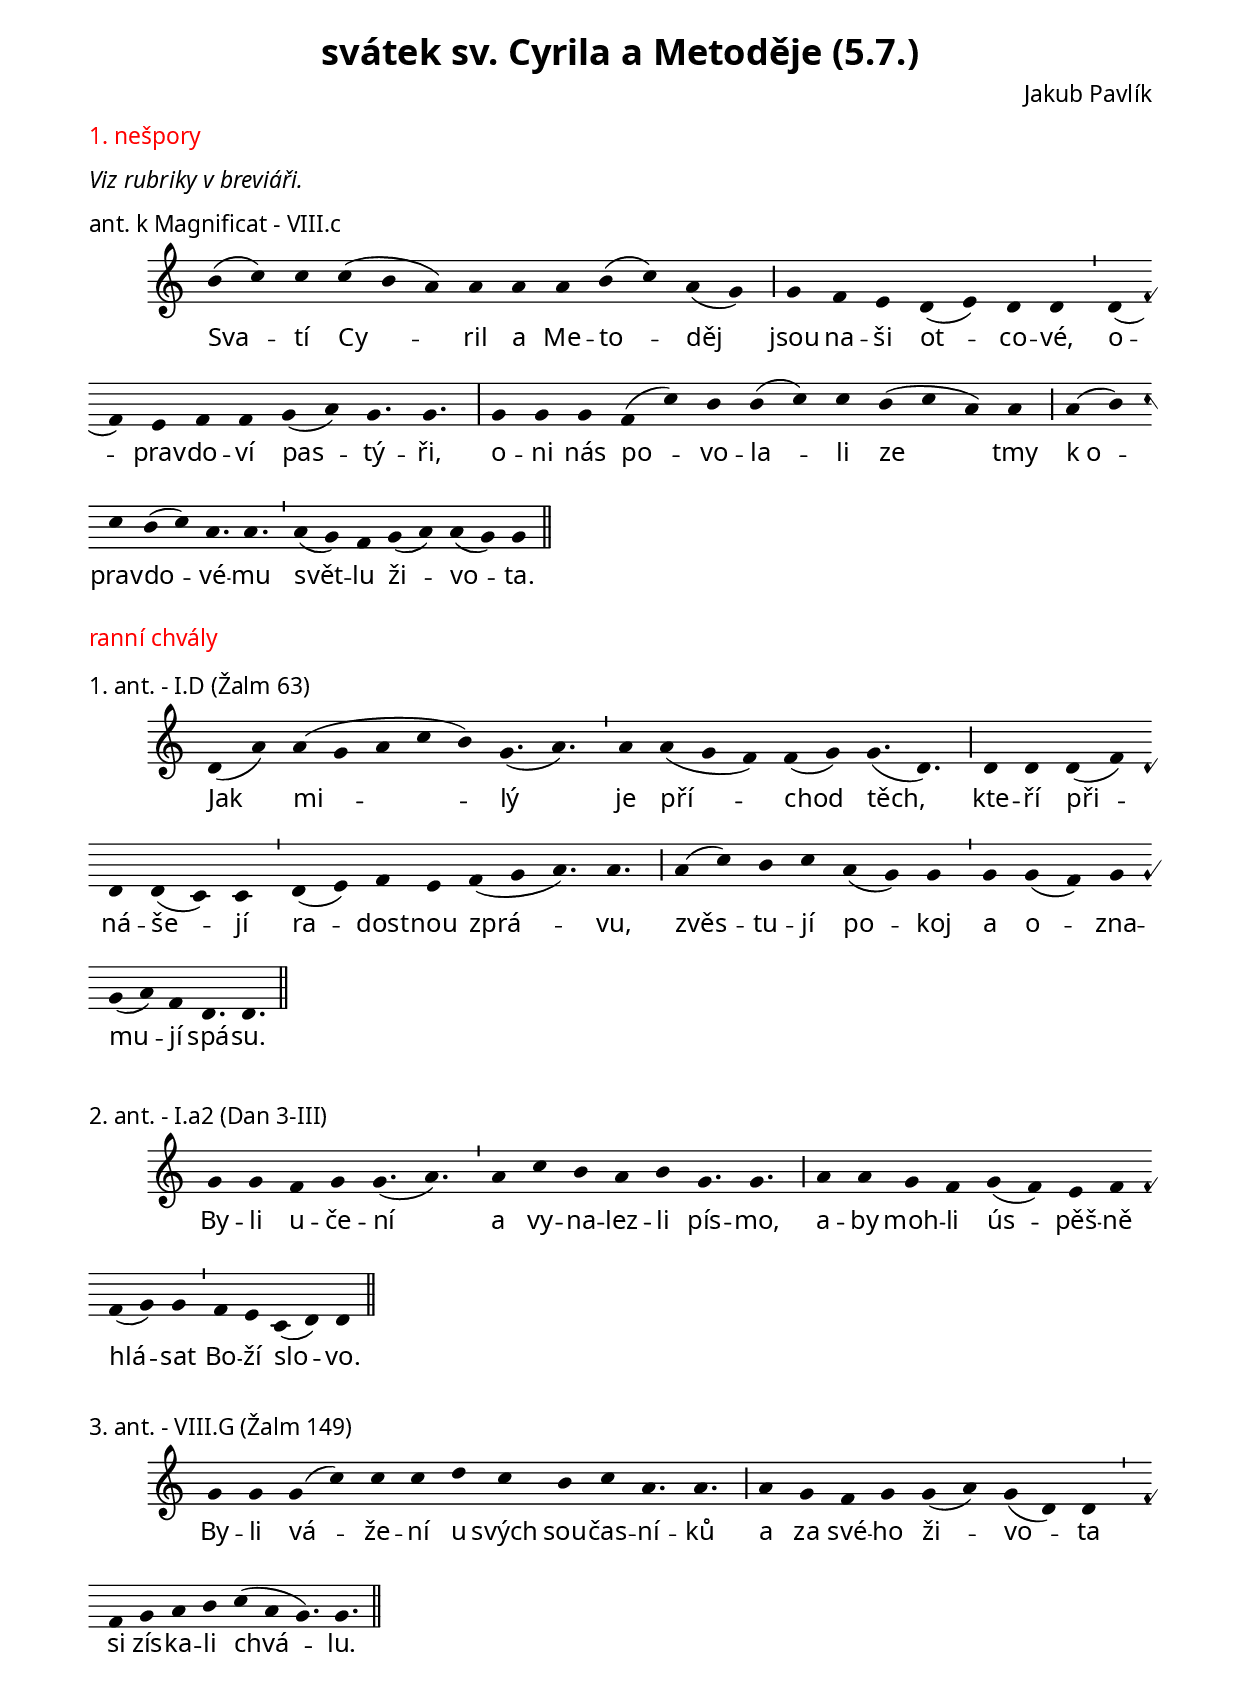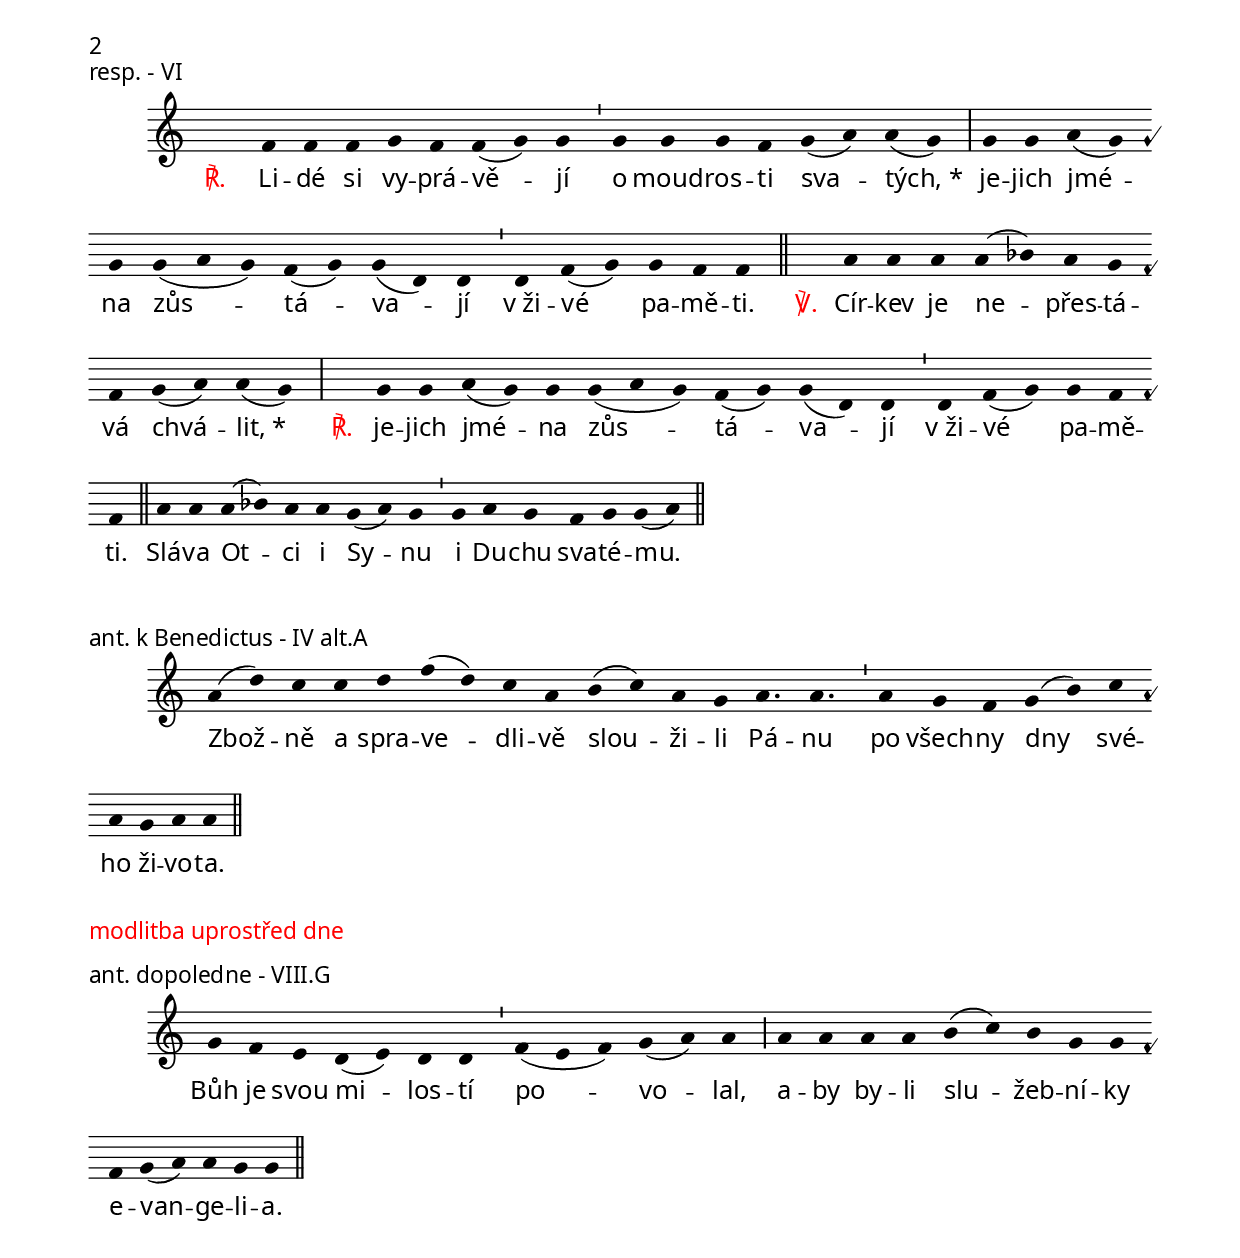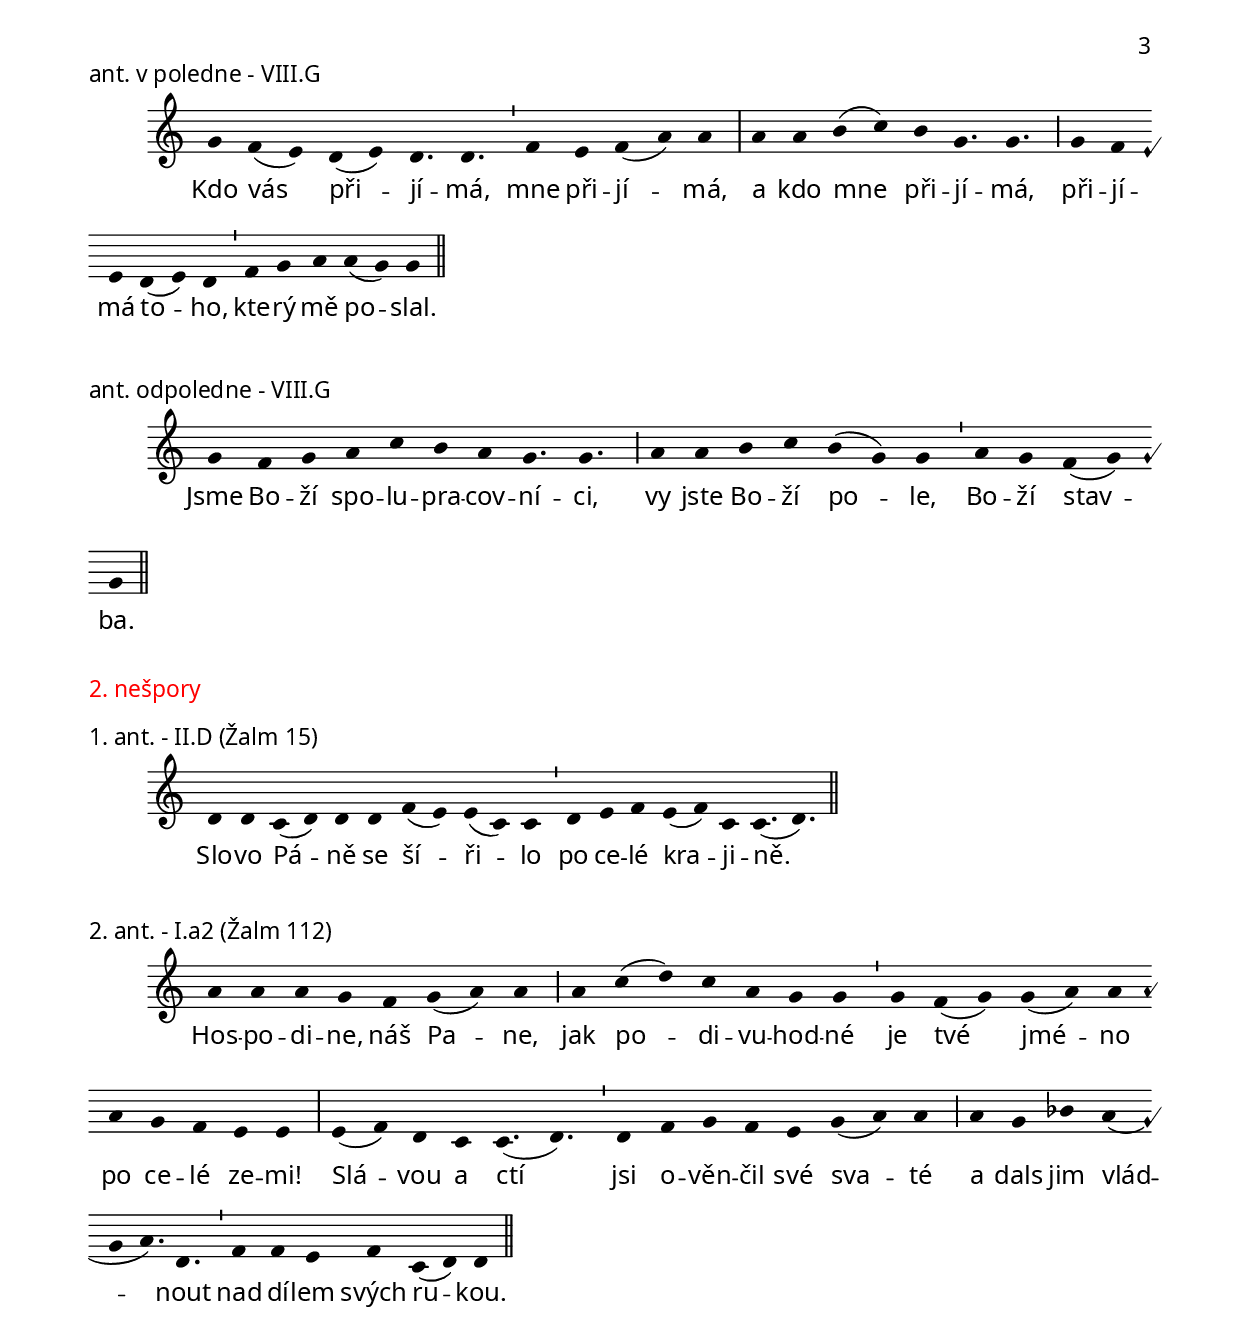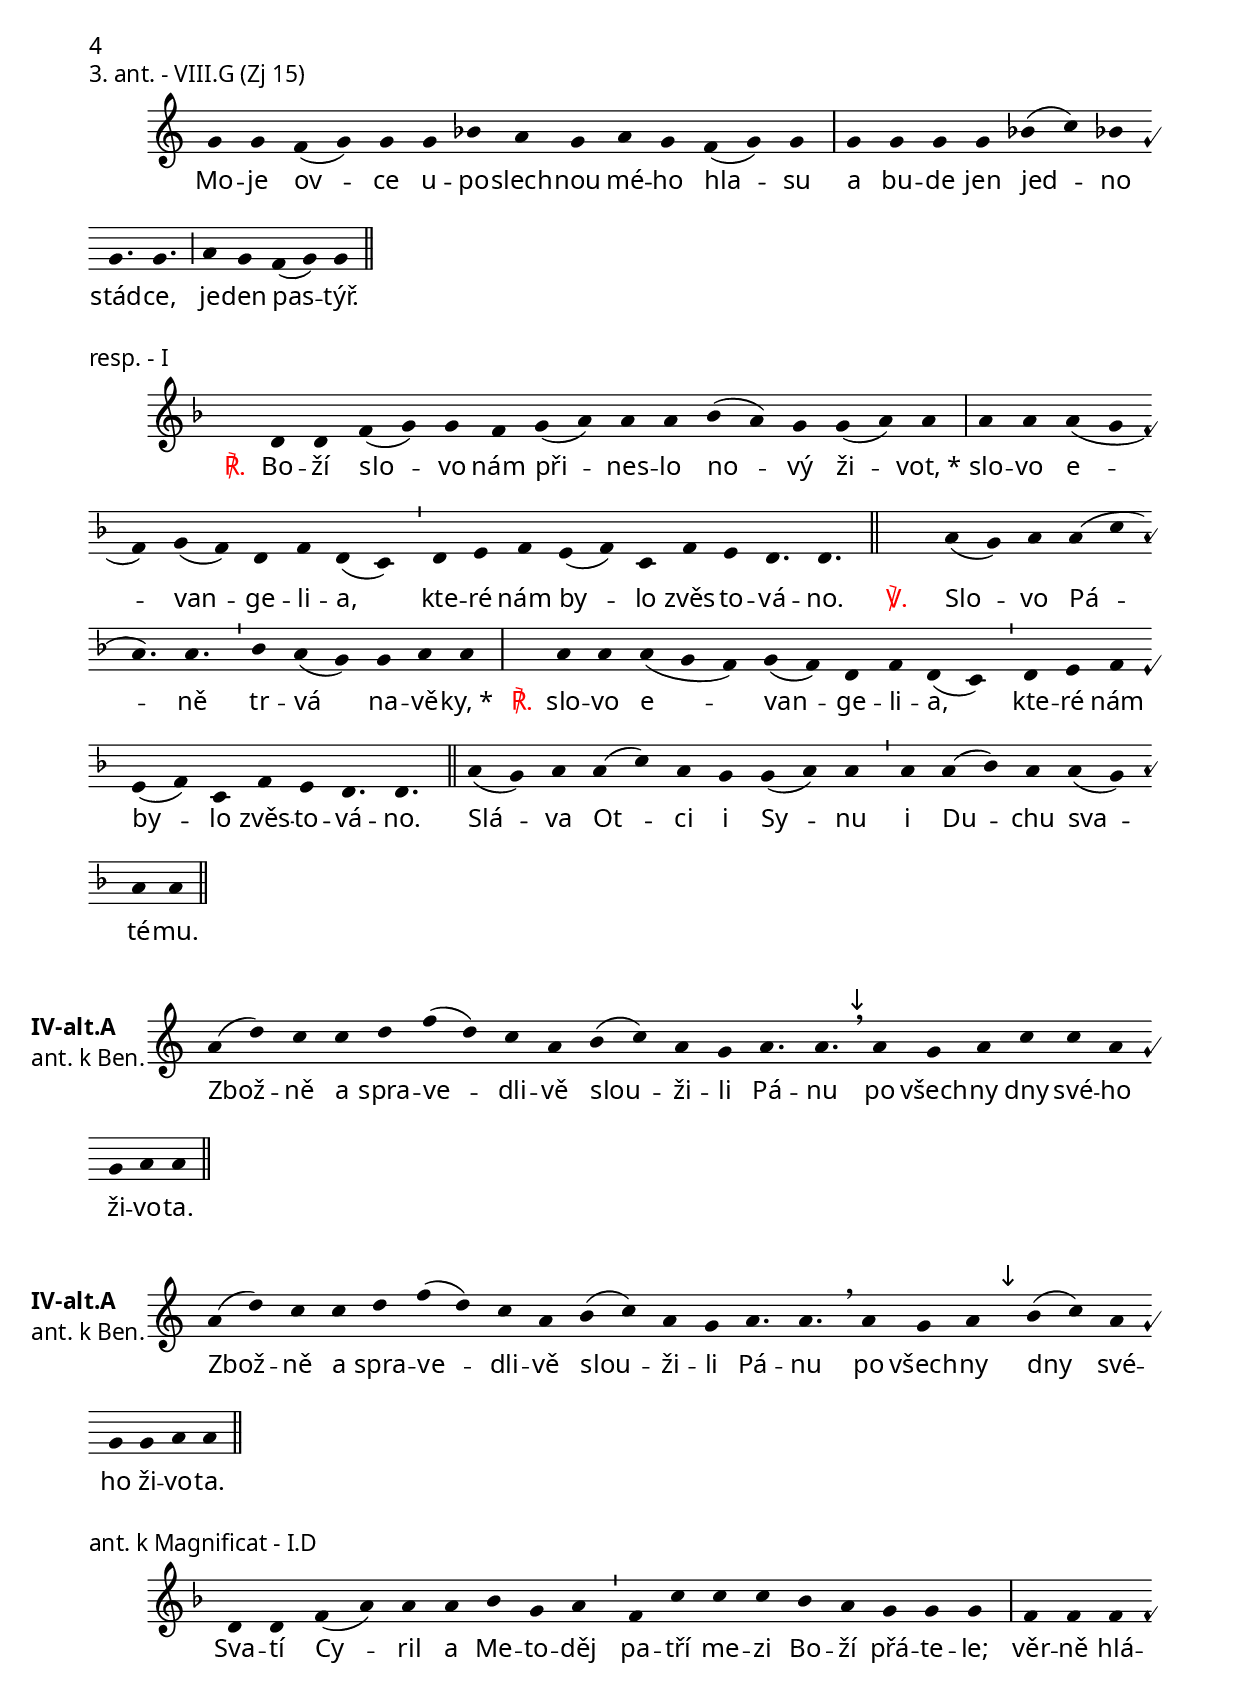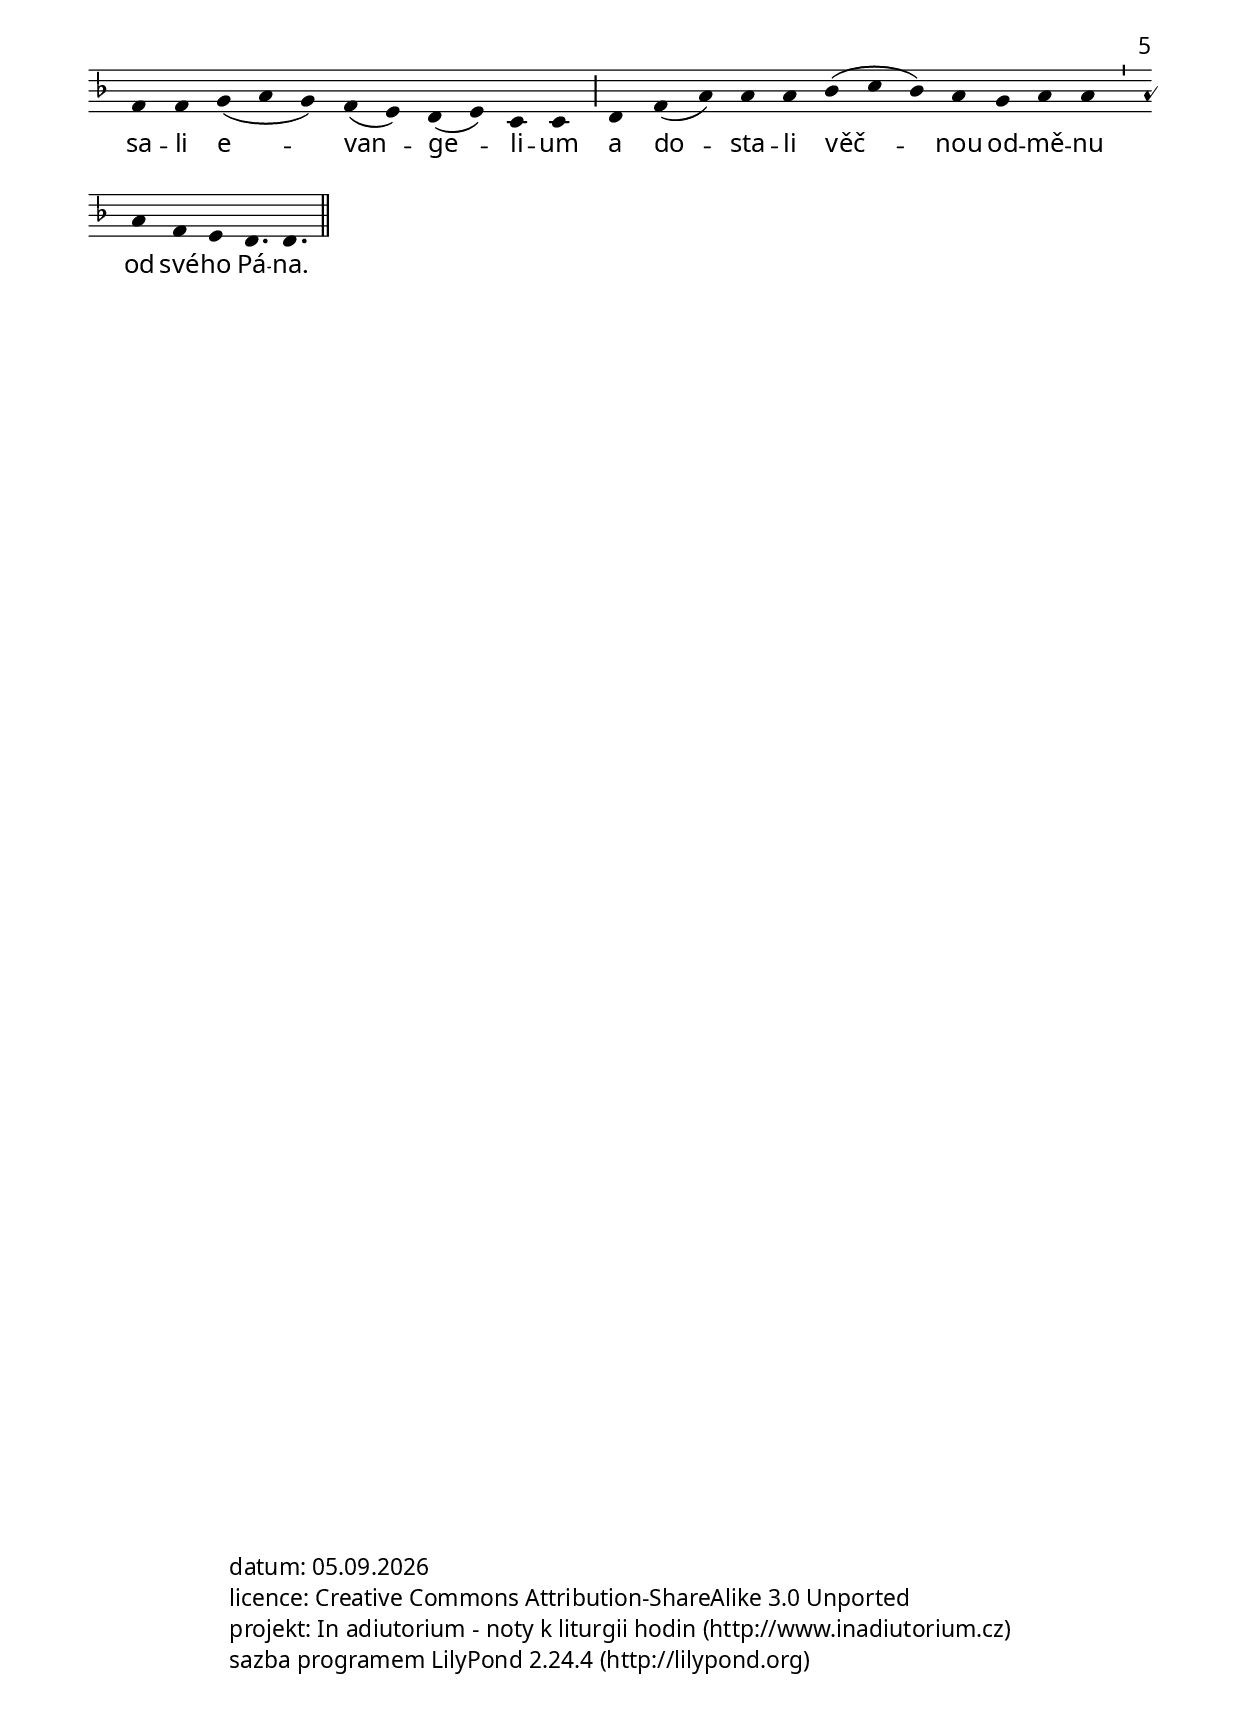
\version "2.12.3"

\header {
  title = "svátek sv. Cyrila a Metoděje (5.7.)"
  composer = "Jakub Pavlík"
}

\include "../spolecne.ly"
\include "../dilyresponsorii.ly"

\markup {\nadpisHodinka {"1. nešpory"}}

\markup\italic{Viz rubriky v breviáři.}

\score {
  \relative c'' {
    \choralniRezim
    b( c) c c( b a) a a a b( c) a( g) \barMaior
    g f e d( e) d d \barMin d( f) e f f g( a) g4. g \barMax
    g4 g g f( c') b b( c) c b( c a) a \barMaior
    a( b) c b( c) a4. a \barMin a4( g) f g( a) a( g) g \barFinalis 
  }
  \addlyrics {
    Sva -- tí Cy -- ril a Me -- to -- děj
    jsou na -- ši ot -- co -- vé,
    o -- prav -- do -- ví pas -- tý -- ři,
    o -- ni nás po -- vo -- la -- li ze tmy 
    k_o -- prav -- do -- vé -- mu svět -- lu ži -- vo -- ta.
  }
  \header {
    quid = "ant. k Magnificat"
    modus = "VIII"
    differentia = "c" 
    psalmus = ""
    id = ""
    piece = \markup {\sestavTitulekBezZalmu}
  }
}

\markup {\nadpisHodinka {"ranní chvály"}}

\score {
  \relative c' {
    \choralniRezim
    d4( a') a( g a c b) g4.( a) \barMin
    a4 a( g f) f( g) g4.( d) \barMaior
    d4 d d( f) d d( c) c \barMin d( e) f e f( g a4.) a \barMaior
    a4( c) b c a( g) g \barMin
    g g( f) g g( a) f d4. d \barFinalis
  }
  \addlyrics {
    Jak mi -- lý 
    je pří -- chod těch,
    kte -- ří při -- ná -- še -- jí ra -- dost -- nou zprá -- vu,
    zvěs -- tu -- jí po -- koj 
    a o -- zna -- mu -- jí spá -- su.
  }
  \header {
    quid = "1. ant."
    modus = "I"
    differentia = "D" 
    psalmus = "Žalm 63"
    id = ""
    piece = \markup {\sestavTitulek}
  }
}

\score {
  \relative c'' {
    \choralniRezim
    g4 g f g g4.( a) \barMin a4 c b a b g4. g \barMaior
    a4 a g f g( f) e f f( g) g \barMin f e c( d) d \barFinalis
  }
  \addlyrics {
    By -- li u -- če -- ní a vy -- na -- lez -- li pís -- mo,
    a -- by moh -- li ús -- pěš -- ně hlá -- sat Bo -- ží slo -- vo.
  }
  \header {
    quid = "2. ant."
    modus = "I"
    differentia = "a2" 
    psalmus = "Dan 3-III"
    id = ""
    piece = \markup {\sestavTitulek}
  }
}

% Tahle antifona me obzvlast stve:
% co ma lidska slava spolecneho s Bozim kralovstvim?
\score {
  \relative c'' {
    \choralniRezim
    g4 g g( c) c c d c b c a4. a \barMaior
    a4 g f g g( a) g( d) d \barMin f g a b c( a g4.) g \barFinalis
  }
  \addlyrics {
    By -- li vá -- že -- ní u svých sou -- čas -- ní -- ků
    a za své -- ho ži -- vo -- ta si zís -- ka -- li chvá -- lu.
  }
  \header {
    quid = "3. ant."
    modus = "VIII"
    differentia = "G" 
    psalmus = "Žalm 149"
    id = ""
    piece = \markup {\sestavTitulek}
  }
}

\pageBreak % ZLOM

\score {
  \relative c' {
    \choralniRezim
    
    % R
    \neviditelna f
    f4 f f g f f( g) g \barMin g g g f g( a) a( g) \barMax
    g g a( g) g 
    g( a g) f( g) g( d) d \barMin d f( g) g f f \barFinalis
    % V
    \neviditelna a
    a4 a a a( bes) a g f g( a) a( g) \barMax
    % R
    \neviditelna a
    g g a( g) g 
    g( a g) f( g) g( d) d \barMin d f( g) g f f \barFinalis
    % Slava
    \respVIdoxologie \barFinalis
  }
  \addlyrics {
    \Response Li -- dé si vy -- prá -- vě -- jí o moud -- ros -- ti sva -- tých,_*
    je -- jich jmé -- na zůs -- tá -- va -- jí v_ži -- vé pa -- mě -- ti.
    \Verse Cír -- kev je ne -- přes -- tá -- vá chvá -- lit,_*
    \Response je -- jich jmé -- na zůs -- tá -- va -- jí v_ži -- vé pa -- mě -- ti.
    \textRespDoxologie
  }
  \header {
    quid = "resp."
    modus = "VI"
    id = ""
    piece = \markup {\sestavTitulekResp}
  }
}

\score {
  \relative c'' {
    \choralniRezim
    a4( d) c c d f( d) c a b( c) a g a4. a \barMin
    a4 g f g( b) c a g a a \barFinalis
  }
  \addlyrics {
    Zbož -- ně a spra -- ve -- dli -- vě slou -- ži -- li Pá -- nu
    po všech -- ny dny své -- ho ži -- vo -- ta.
  }
  \header {
    quid = "ant. k Benedictus"
    modus = "IV alt"
    differentia = "A" 
    psalmus = ""
    id = ""
    piece = \markup {\sestavTitulekBezZalmu}
  }
}

\markup {\nadpisHodinka {"modlitba uprostřed dne"}}

% Tri antifony na spolecne hudebni "tema", jestli se tomu
% tak da rict :)

\score {
  \relative c'' {
    \choralniRezim
    g f e d( e) d d \barMin f( e f) g( a) a \barMaior
    a a a a b( c) b g g f g( a) a g g \barFinalis
  }
  \addlyrics {
    Bůh je svou mi -- los -- tí po -- vo -- lal,
    a -- by by -- li slu -- žeb -- ní -- ky e -- van -- ge -- li -- a.
  }
  \header {
    quid = "ant. dopoledne"
    modus = "VIII"
    differentia = "G" 
    psalmus = ""
    id = ""
    piece = \markup {\sestavTitulekBezZalmu}
  }
}

\score {
  \relative c'' {
    \choralniRezim
    g f( e) d( e) d4. d \barMin f4 e f( a) a \barMax
    a a b( c) b g4. g \barMaior
    g4 f e d( e) d \barMin f g a a( g) g \barFinalis
  }
  \addlyrics {
    Kdo vás při -- jí -- má, mne při -- jí -- má,
    a kdo mne při -- jí -- má, 
    při -- jí -- má to -- ho, kte -- rý mě po -- slal.
  }
  \header {
    quid = "ant. v poledne"
    modus = "VIII"
    differentia = "G" 
    psalmus = ""
    id = ""
    piece = \markup {\sestavTitulekBezZalmu}
  }
}

\score {
  \relative c'' {
    \choralniRezim
    g4 f g a c b a g4. g \barMaior
    a4 a b c b( g) g \barMin a g f( g) g \barFinalis
  }
  \addlyrics {
    Jsme Bo -- ží spo -- lu -- pra -- cov -- ní -- ci,
    vy jste Bo -- ží po -- le, Bo -- ží stav -- ba.
  }
  \header {
    quid = "ant. odpoledne"
    modus = "VIII"
    differentia = "G" 
    psalmus = ""
    id = ""
    piece = \markup {\sestavTitulekBezZalmu}
  }
}

\markup {\nadpisHodinka {"2. nešpory"}}

\score {
  \relative c' {
    \choralniRezim
    d4 d c( d) d d f( e) e( c) c \barMin
    d e f e( f) c c4.( d) \barFinalis
  }
  \addlyrics {
    Slo -- vo Pá -- ně se ší -- ři -- lo
    po ce -- lé kra -- ji -- ně.
  }
  \header {
    quid = "1. ant."
    modus = "II"
    differentia = "D" 
    psalmus = "Žalm 15"
    id = ""
    piece = \markup {\sestavTitulek}
  }
}

\score {
  \relative c'' {
    \choralniRezim
    a4 a a g f g( a) a \barMaior
    a c( d) c a g g \barMin g f( g) g( a) a a g f e e \barMax
    
    e( f) d c c4.( d) \barMin d4 f g f e g( a) a \barMaior
    a g bes a( g a4.) d, \barMin f4 f e f c( d) d \barFinalis
  }
  \addlyrics {
    Hos -- po -- di -- ne, náš Pa -- ne,
    jak po -- di -- vu -- hod -- né je tvé jmé -- no po ce -- lé ze -- mi!
    
    Slá -- vou a ctí jsi o -- věn -- čil své sva -- té
    a dals jim vlád -- nout nad dí -- lem svých ru -- kou.
  }
  \header {
    quid = "2. ant."
    modus = "I"
    differentia = "a2" 
    psalmus = "Žalm 112"
    id = ""
    piece = \markup {\sestavTitulek}
  }
}

\pageBreak % ZLOM

\score {
  \relative c'' {
    \choralniRezim
    g4 g f( g) g g bes a g a g f( g) g \barMax
    g g g g bes( c) bes g4. g \barMaior
    a4 g f( g) g \barFinalis
  }
  \addlyrics {
    Mo -- je ov -- ce u -- po -- slech -- nou mé -- ho hla -- su
    a bu -- de jen jed -- no stád -- ce, 
    je -- den pas -- týř.
  }
  \header {
    quid = "3. ant."
    modus = "VIII"
    differentia = "G" 
    psalmus = "Zj 15"
    id = ""
    piece = \markup {\sestavTitulek}
  }
}

\score {
  \relative c' {
    \choralniRezim
    \key f \major
    % R
    \neviditelna d
    d4 d f( g) g f g( a) a a bes( a) g g( a) a \barMax
    a a a( g f) g( f) d f d( c) \barMin
    d e f e( f) c f e d4. d \barFinalis
    % V
    \neviditelna a
    a'4( g) a a( c a4.) a \barMin bes4 a( g) g a a \barMax
    % R
    \neviditelna a
    a a a( g f) g( f) d f d( c) \barMin
    d e f e( f) c f e d4. d \barFinalis
    % Slava
    a'4( g) a a( c) a g g( a) a \barMin a a( bes) a a( g) a a \barFinalis
  }
  \addlyrics {
    \Response Bo -- ží slo -- vo nám při -- nes -- lo no -- vý ži -- vot,_*
    slo -- vo e -- van -- ge -- li -- a, kte -- ré nám by -- lo zvěs -- to -- vá -- no.
    \Verse Slo -- vo Pá -- ně tr -- vá na -- vě -- ky,_*
    \Response slo -- vo e -- van -- ge -- li -- a, kte -- ré nám by -- lo zvěs -- to -- vá -- no.
    \textRespDoxologie
  }
  \header {
    quid = "resp."
    modus = "I"
    id = ""
    piece = \markup {\sestavTitulekResp}
  }
}

\score {
  \relative c'' {
    \choralniRezim
    \choralniPredznamenaniII "IV-alt.A" "ant. k Ben."
    a4( d) c c d f( d) c a b( c) a g a4. a \breathe
    \mark\sipka a4 g a c c a g a a \bar "||"
  }
  \addlyrics {
    Zbož -- ně a spra -- ve -- dli -- vě slou -- ži -- li Pá -- nu
    po všech -- ny dny své -- ho ži -- vo -- ta.
  }
  \header {
    piece = ""
  }
}

\score {
  \relative c'' {
    \choralniRezim
    \choralniPredznamenaniII "IV-alt.A" "ant. k Ben."
    a4( d) c c d f( d) c a b( c) a g a4. a \breathe
    a4 g a \mark\sipka b( c) a g g a a \bar "||"
  }
  \addlyrics {
    Zbož -- ně a spra -- ve -- dli -- vě slou -- ži -- li Pá -- nu
    po všech -- ny dny své -- ho ži -- vo -- ta.
  }
  \header {
    piece = ""
  }
}

\score {
  \relative c' {
    \choralniRezim
    \key f \major
    d4 d f( a) a a bes g a \barMin
    f c' c c bes a g g g \barMax
    f f f f f g( a g) f( e) d( e) c c \barMaior
    d f( a) a a bes( c bes) a g a a \barMin
    a f e d4. d \barFinalis
  }
  \addlyrics {
    Sva -- tí Cy -- ril a Me -- to -- děj
    pa -- tří me -- zi Bo -- ží přá -- te -- le;
    věr -- ně hlá -- sa -- li e -- van -- ge -- li -- um
    a do -- sta -- li věč -- nou od -- mě -- nu
    od své -- ho Pá -- na.
  }
  \header {
    quid = "ant. k Magnificat"
    modus = "I"
    differentia = "D" 
    psalmus = ""
    id = ""
    piece = \markup {\sestavTitulekBezZalmu}
  }
}